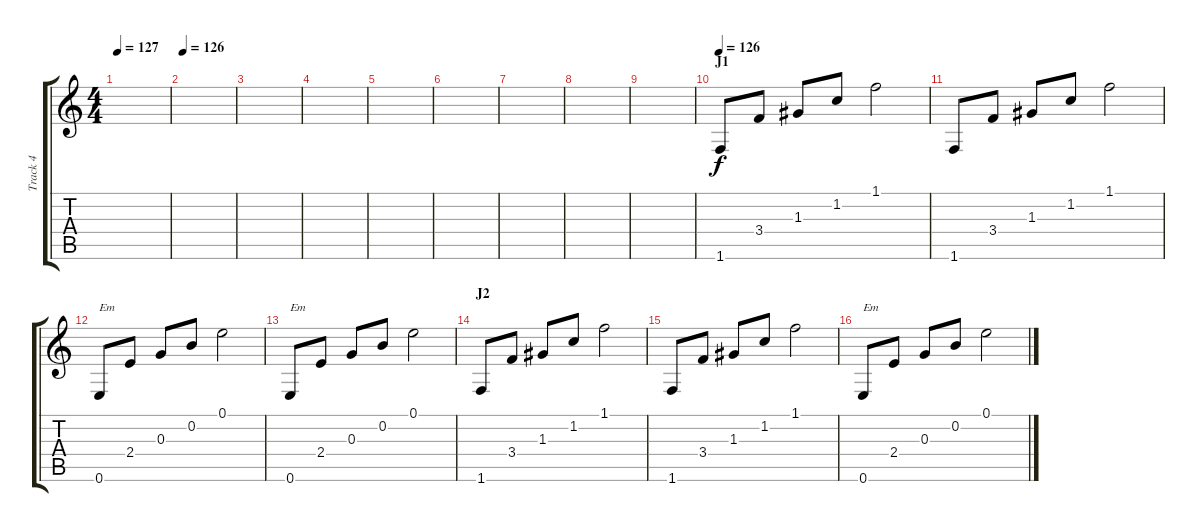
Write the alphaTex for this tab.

\track ("Track 4" "Track 4") {instrument acousticguitarsteel}
\staff {score tabs}
\tuning (E4 B3 G3 D3 A2 E2) {hide}
\ts (4 4)
\tempo 127
\clef g2
\ks c
|
\tempo 126
|
|
|
|
|
|
|
|
\section ("" "J1")
\tempo 126
1.6.8 3.4.8 1.3.8 1.2.8 1.1.2 |
1.6.8 3.4.8 1.3.8 1.2.8 1.1.2 |
0.6.8{txt "Em"} 2.4.8 0.3.8 0.2.8 0.1.2 |
0.6.8{txt "Em"} 2.4.8 0.3.8 0.2.8 0.1.2 |
\section ("" "J2")
1.6.8 3.4.8 1.3.8 1.2.8 1.1.2 |
1.6.8 3.4.8 1.3.8 1.2.8 1.1.2 |
0.6.8{txt "Em"} 2.4.8 0.3.8 0.2.8 0.1.2
